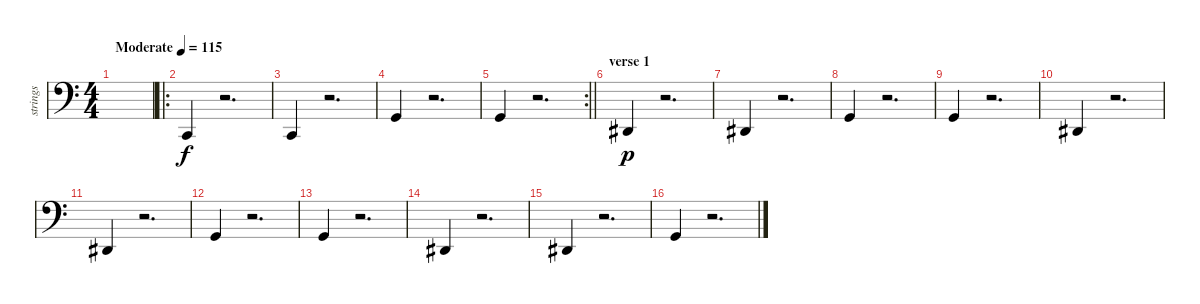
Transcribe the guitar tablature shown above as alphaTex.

\track ("strings" "strings") {instrument stringensemble1}
\staff {score}
\tuning (G2 D2 A1 E1) {hide}
\ts (4 4)
\tempo (115 "Moderate")
\clef f4
\ks c
|
\ro
3.3.4 r.2{d} |
3.3.4 r.2{d} |
0.1.4 r.2{d} |
\rc 2
\barLineRight lightlight
0.1.4 r.2{d} |
\section ("" "verse 1")
1.2.4{dy p} r.2{d} |
1.2.4 r.2{d} |
0.1.4 r.2{d} |
0.1.4 r.2{d} |
1.2.4 r.2{d} |
1.2.4 r.2{d} |
0.1.4 r.2{d} |
0.1.4 r.2{d} |
1.2.4 r.2{d} |
1.2.4 r.2{d} |
0.1.4 r.2{d}
